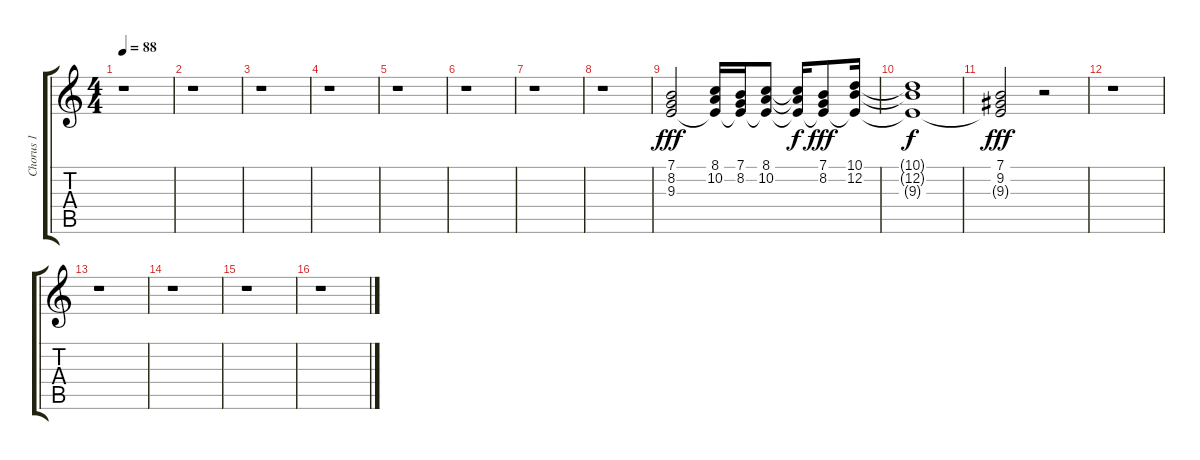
\track ("Chorus 1" "Chorus 1") {instrument synthvoice}
\staff {score tabs}
\tuning (E4 B3 G3 D3 A2 E2) {hide}
\ts (4 4)
\tempo 88
\clef g2
\ks c
r.1{dy fff} |
r.1 |
r.1 |
r.1 |
r.1 |
r.1 |
r.1 |
r.1 |
(7.1 8.2 9.3).2{volume 16} (8.1 10.2 9.3{t}).16 (7.1 8.2 9.3{t}).16 (8.1 10.2 9.3{t}).8 (8.1{t} 10.2{t} 9.3{t}).16{dy f} (7.1 8.2 9.3{t}).8{dy fff} (10.1 12.2 9.3{t}).16 |
(10.1{t} 12.2{t} 9.3{t}).1{dy f} |
(7.1 9.2 9.3{t}).2{dy fff volume 0} r.2 |
r.1 |
r.1 |
r.1 |
r.1 |
r.1
